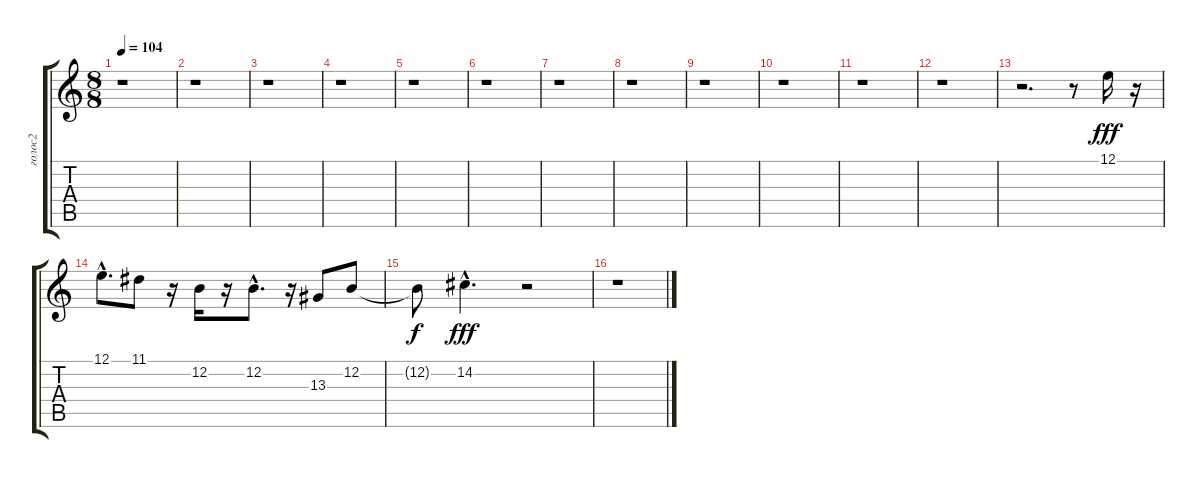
\track ("голос2" "голос2") {instrument synthvoice}
\staff {score tabs}
\tuning (E4 B3 G3 D3 A2 E2) {hide}
\ts (8 8)
\tempo 104
\clef g2
\ks c
r.1{dy fff} |
r.1 |
r.1 |
r.1 |
r.1 |
r.1 |
r.1 |
r.1 |
r.1 |
r.1 |
r.1 |
r.1 |
r.2{d} r.8 12.1.16 r.16 |
12.1{hac}.8{d} 11.1.8 r.16 12.2.16 r.16 12.2{hac}.8{d} r.16 13.3.8 12.2.8 |
12.2{t}.8{dy f} 14.2{hac}.4{d dy fff} r.2 |
r.1
